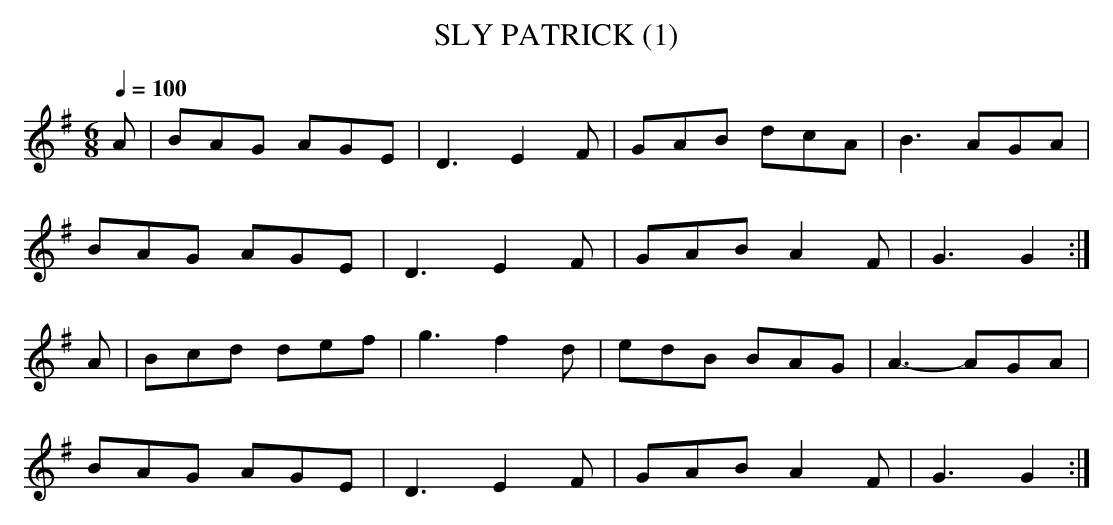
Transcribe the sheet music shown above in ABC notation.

X:1
T:SLY PATRICK (1)
L:1/8
Q:1/4=100
M:6/8
K:G
A|BAG AGE|D3 E2F|GAB dcA|B3 AGA|
BAG AGE|D3 E2F|GAB A2F|G3 G2 :|
A|Bcd def|g3 f2d|edB BAG|A3-AGA|
BAG AGE|D3 E2F|GAB A2F|G3 G2 :|
